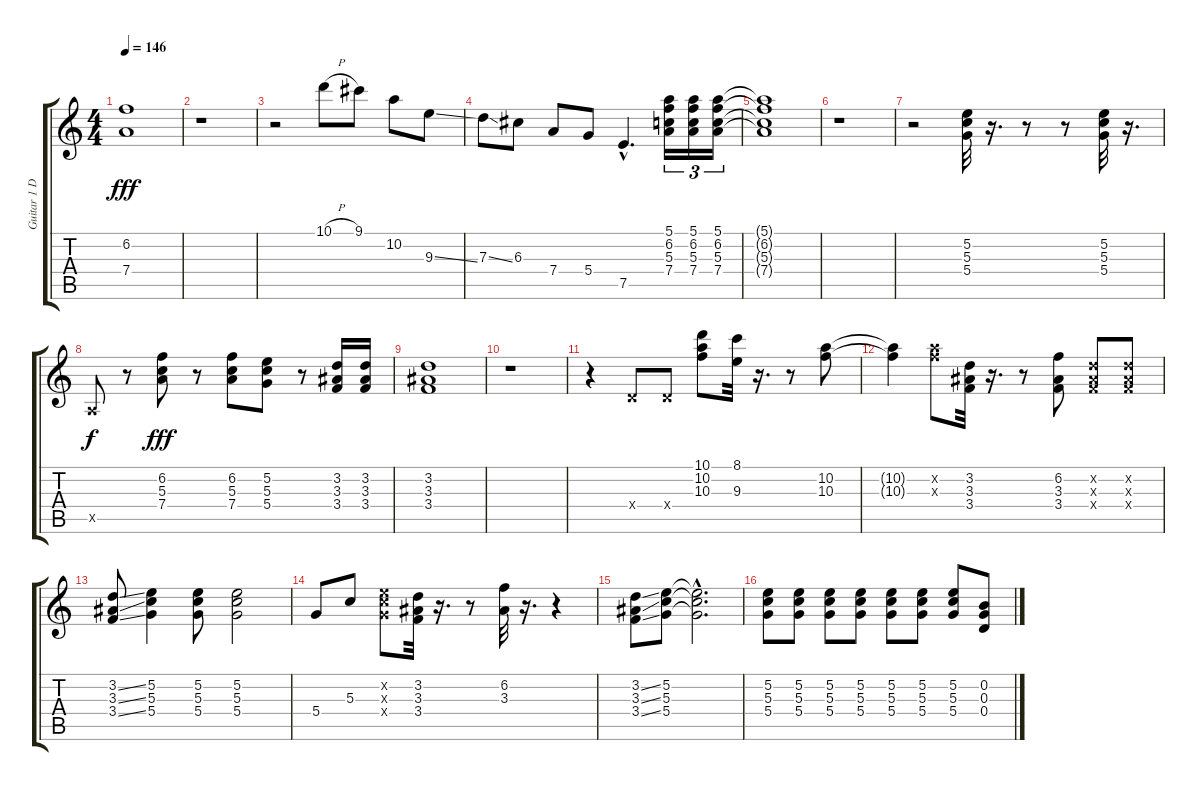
\track ("Guitar 1 Doubled" "Guitar 1 D") {instrument electricguitarjazz}
\staff {score tabs}
\tuning (E4 B3 G3 D3 A2 E2) {hide}
\ts (4 4)
\tempo 146
\clef g2
\ks c
(6.2 7.4{t}).1{dy fff} |
r.1 |
r.2 10.1{h}.8 9.1.8 10.2.8 9.3{ss}.8 |
7.3{ss}.8 6.3.8 7.4.8 5.4.8 7.5{hac}.4{d} (5.1 6.2 5.3 7.4).16{tu (3 2)} (5.1 6.2 5.3 7.4).16{tu (3 2)} (5.1 6.2 5.3 7.4).16{tu (3 2)} |
(5.1{t} 6.2{t} 5.3{t} 7.4{t}).1 |
r.1 |
r.2 (5.2 5.3 5.4).32 r.16{d} r.8 r.8 (5.2 5.3 5.4).32 r.16{d} |
0.5{x}.8{dy f} r.8 (6.2 5.3 7.4).8{dy fff} r.8 (6.2 5.3 7.4).8 (5.2 5.3 5.4).8 r.8 (3.2 3.3 3.4).16 (3.2 3.3 3.4).16 |
(3.2 3.3 3.4).1 |
r.1 |
r.4 0.4{x}.8 0.4{x}.8 (10.1 10.2 10.3).8 (8.1 9.3).32 r.16{d} r.8 (10.2 10.3).8 |
(10.2{t} 10.3{t}).4 (10.2{x} 10.3{x}).8 (3.2 3.3 3.4).32 r.16{d} r.8 (6.2 3.3 3.4).8 (3.2{x} 3.3{x} 3.4{x}).8 (3.2{x} 3.3{x} 3.4{x}).8 |
(3.2{ss} 3.3{ss} 3.4{ss}).8 (5.2 5.3 5.4).4 (5.2 5.3 5.4).8 (5.2 5.3 5.4).2 |
5.4.8 5.3.8 (5.2{x} 5.3{x} 5.4{x}).8 (3.2 3.3 3.4).32 r.16{d} r.8 (6.2 3.3).32 r.16{d} r.4 |
(3.2{ss} 3.3{ss} 3.4{ss}).8 (5.2 5.3 5.4).8 (5.2{hac t} 5.3{hac t} 5.4{hac t}).2{d} |
(5.2 5.3 5.4).8 (5.2 5.3 5.4).8 (5.2 5.3 5.4).8 (5.2 5.3 5.4).8 (5.2 5.3 5.4).8 (5.2 5.3 5.4).8 (5.2 5.3 5.4).8 (0.2 0.3 0.4).8
